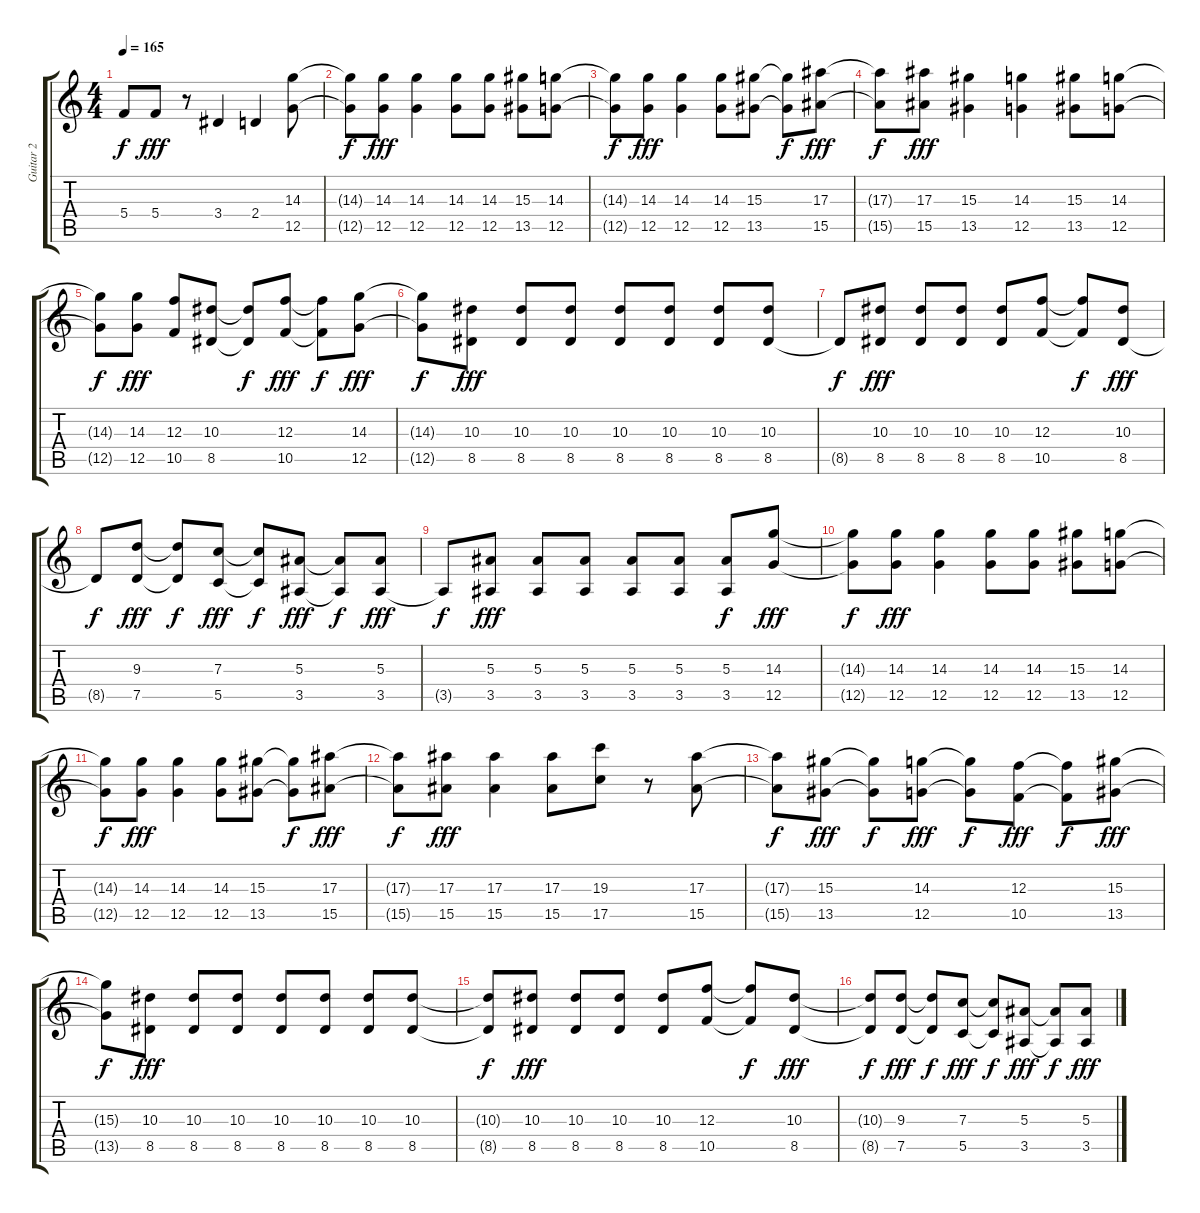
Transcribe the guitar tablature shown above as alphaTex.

\track ("Guitar 2" "Guitar 2") {instrument distortionguitar}
\staff {score tabs}
\tuning (D4 A3 F3 C3 G2 C2) {hide}
\ts (4 4)
\tempo 165
\clef g2
\ks c
5.4{t}.8{dy f} 5.4.8{dy fff} r.8 3.4.4 2.4.4 (14.3 12.5).8 |
(14.3{t} 12.5{t}).8{dy f} (14.3 12.5).8{dy fff} (14.3 12.5).4 (14.3 12.5).8 (14.3 12.5).8 (15.3 13.5).8 (14.3 12.5).8 |
(14.3{t} 12.5{t}).8{dy f} (14.3 12.5).8{dy fff} (14.3 12.5).4 (14.3 12.5).8 (15.3 13.5).8 (15.3{t} 13.5{t}).8{dy f} (17.3 15.5).8{dy fff} |
(17.3{t} 15.5{t}).8{dy f} (17.3 15.5).8{dy fff} (15.3 13.5).4 (14.3 12.5).4 (15.3 13.5).8 (14.3 12.5).8 |
(14.3{t} 12.5{t}).8{dy f} (14.3 12.5).8{dy fff} (12.3 10.5).8 (10.3 8.5).8 (10.3{t} 8.5{t}).8{dy f} (12.3 10.5).8{dy fff} (12.3{t} 10.5{t}).8{dy f} (14.3 12.5).8{dy fff} |
(14.3{t} 12.5{t}).8{dy f} (10.3 8.5).8{dy fff} (10.3 8.5).8 (10.3 8.5).8 (10.3 8.5).8 (10.3 8.5).8 (10.3 8.5).8 (10.3 8.5).8 |
8.5{t}.8{dy f} (10.3 8.5).8{dy fff} (10.3 8.5).8 (10.3 8.5).8 (10.3 8.5).8 (12.3 10.5).8 (12.3{t} 10.5{t}).8{dy f} (10.3 8.5).8{dy fff} |
8.5{t}.8{dy f} (9.3 7.5).8{dy fff} (9.3{t} 7.5{t}).8{dy f} (7.3 5.5).8{dy fff} (7.3{t} 5.5{t}).8{dy f} (5.3 3.5).8{dy fff} (5.3{t} 3.5{t}).8{dy f} (5.3 3.5).8{dy fff} |
3.5{t}.8{dy f} (5.3 3.5).8{dy fff} (5.3 3.5).8 (5.3 3.5).8 (5.3 3.5).8 (5.3 3.5).8 (5.3 3.5).8{dy f} (14.3 12.5).8{dy fff} |
(14.3{t} 12.5{t}).8{dy f} (14.3 12.5).8{dy fff} (14.3 12.5).4 (14.3 12.5).8 (14.3 12.5).8 (15.3 13.5).8 (14.3 12.5).8 |
(14.3{t} 12.5{t}).8{dy f} (14.3 12.5).8{dy fff} (14.3 12.5).4 (14.3 12.5).8 (15.3 13.5).8 (15.3{t} 13.5{t}).8{dy f} (17.3 15.5).8{dy fff} |
(17.3{t} 15.5{t}).8{dy f} (17.3 15.5).8{dy fff} (17.3 15.5).4 (17.3 15.5).8 (19.3 17.5).8 r.8 (17.3 15.5).8 |
(17.3{t} 15.5{t}).8{dy f} (15.3 13.5).8{dy fff} (15.3{t} 13.5{t}).8{dy f} (14.3 12.5).8{dy fff} (14.3{t} 12.5{t}).8{dy f} (12.3 10.5).8{dy fff} (12.3{t} 10.5{t}).8{dy f} (15.3 13.5).8{dy fff} |
(15.3{t} 13.5{t}).8{dy f} (10.3 8.5).8{dy fff} (10.3 8.5).8 (10.3 8.5).8 (10.3 8.5).8 (10.3 8.5).8 (10.3 8.5).8 (10.3 8.5).8 |
(10.3{t} 8.5{t}).8{dy f} (10.3 8.5).8{dy fff} (10.3 8.5).8 (10.3 8.5).8 (10.3 8.5).8 (12.3 10.5).8 (12.3{t} 10.5{t}).8{dy f} (10.3 8.5).8{dy fff} |
(10.3{t} 8.5{t}).8{dy f} (9.3 7.5).8{dy fff} (9.3{t} 7.5{t}).8{dy f} (7.3 5.5).8{dy fff} (7.3{t} 5.5{t}).8{dy f} (5.3 3.5).8{dy fff} (5.3{t} 3.5{t}).8{dy f} (5.3 3.5).8{dy fff}
